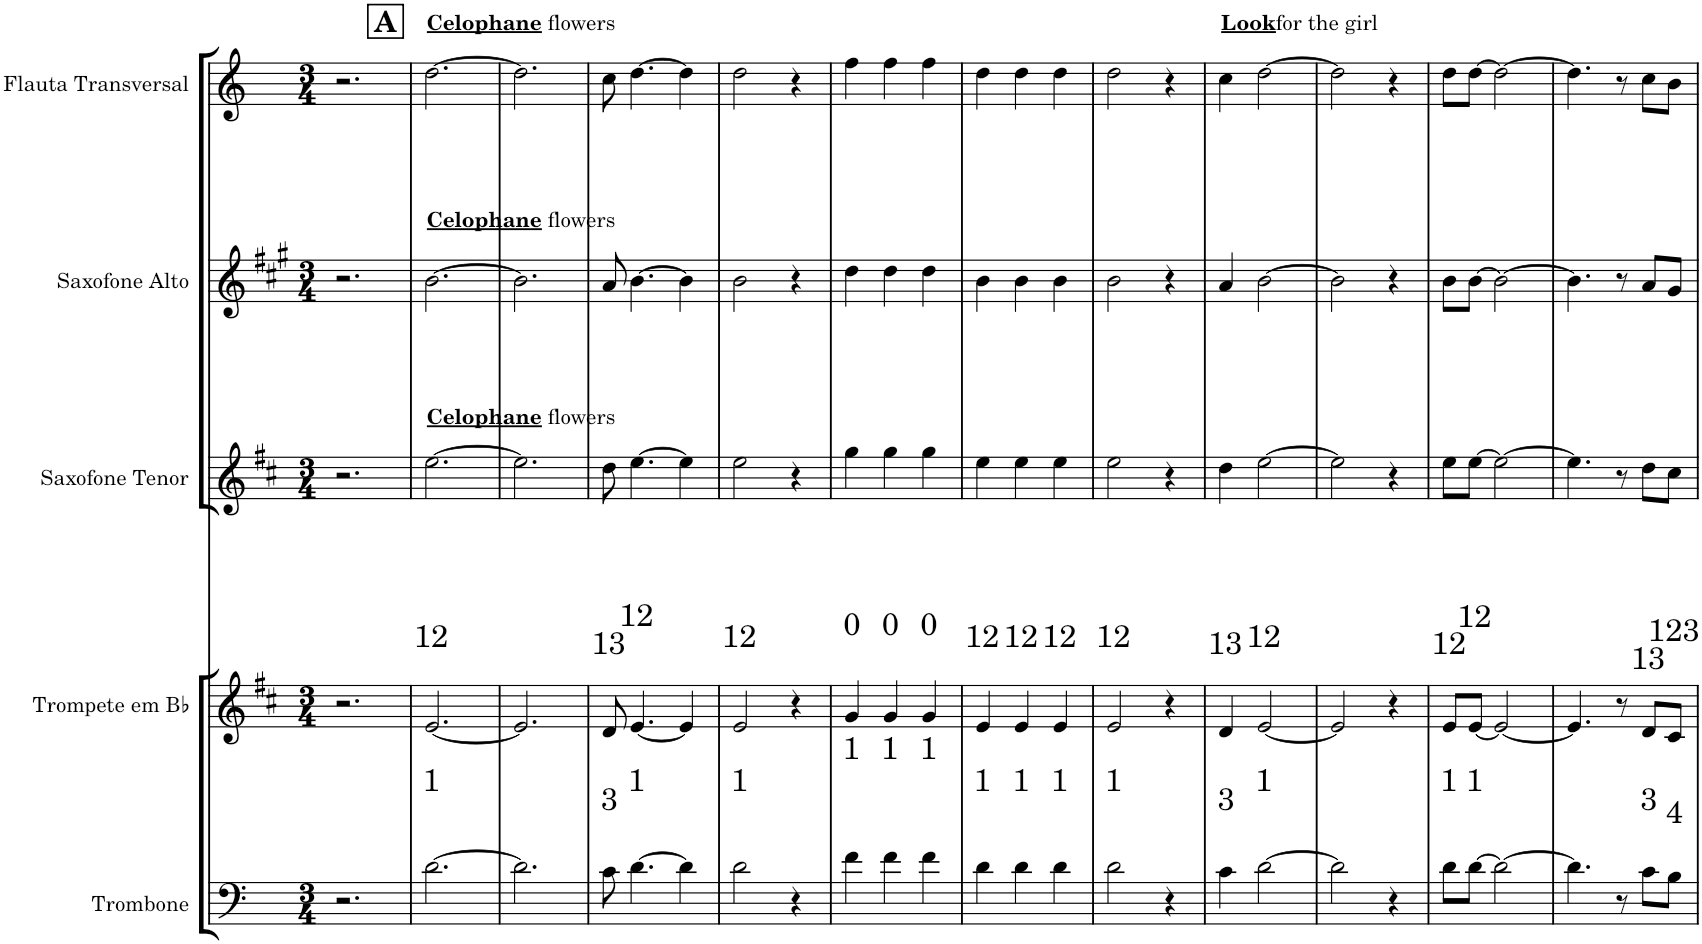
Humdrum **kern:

**kern	**kern	**kern	**kern	**kern
*part5	*part4	*part3	*part2	*part1
*staff5	*staff4	*staff3	*staff2	*staff1
*I"Trombone	*I"Trompete em Bb	*I"Saxofone Tenor	*I"Saxofone Alto	*I"Flauta Transversal
*I'Tbn.	*I'Tpt. em Bb	*I'Sax. Tn.	*	*I'Fl.
*clefF4	*clefG2	*clefG2	*clefG2	*clefG2
*	*Trd1c2	*Trd8c14	*Trd5c9	*
*k[]	*k[f#c#]	*k[f#c#]	*k[f#c#g#]	*k[]
*M3/4	*M3/4	*M3/4	*M3/4	*M3/4
!!LO:REH:place=s1:a:B:cj:fs=14:t=A:qo=2
=1	=1	=1	=1	=1
2.r	2.r	2.r	2.r	2.r
=2	=2	=2	=2	=2
!	!	!	!	!LO:TX:a:B:t=Celophane
!	!	!	!	!LO:TX:a:t=flowers
!	!	!	!LO:TX:a:B:t=Celophane	!
!	!	!	!LO:TX:a:t=flowers	!
!	!	!LO:TX:a:B:t=Celophane	!	!
!	!	!LO:TX:a:t=flowers	!	!
[2.d\	[2.e/	[2.ee\	[2.b\	[2.dd\
=3	=3	=3	=3	=3
2.d\]	2.e/]	2.ee\]	2.b\]	2.dd\]
=4	=4	=4	=4	=4
8c\	8d/	8dd\	8a/	8cc\
[4.d\	[4.e/	[4.ee\	[4.b\	[4.dd\
4d\]	4e/]	4ee\]	4b\]	4dd\]
=5	=5	=5	=5	=5
2d\	2e/	2ee\	2b\	2dd\
4r	4r	4r	4r	4r
=6	=6	=6	=6	=6
4f\	4g/	4gg\	4dd\	4ff\
4f\	4g/	4gg\	4dd\	4ff\
4f\	4g/	4gg\	4dd\	4ff\
=7	=7	=7	=7	=7
4d\	4e/	4ee\	4b\	4dd\
4d\	4e/	4ee\	4b\	4dd\
4d\	4e/	4ee\	4b\	4dd\
=8	=8	=8	=8	=8
2d\	2e/	2ee\	2b\	2dd\
4r	4r	4r	4r	4r
=9	=9	=9	=9	=9
!	!	!	!	!LO:TX:a:B:t=Look
!	!	!	!	!LO:TX:a:t=for the girl
4c\	4d/	4dd\	4a/	4cc\
[2d\	[2e/	[2ee\	[2b\	[2dd\
=10	=10	=10	=10	=10
2d\]	2e/]	2ee\]	2b\]	2dd\]
4r	4r	4r	4r	4r
=11	=11	=11	=11	=11
8d\L	8e/L	8ee\L	8b\L	8dd\L
[8d\J	[8e/J	[8ee\J	[8b\J	[8dd\J
2d\_	2e/_	2ee\_	2b\_	2dd\_
=12	=12	=12	=12	=12
4.d\]	4.e/]	4.ee\]	4.b\]	4.dd\]
8r	8r	8r	8r	8r
8c\L	8d/L	8dd\L	8a/L	8cc\L
8B\J	8c#/J	8cc#\J	8g#/J	8b\J
=	=	=	=	=
*-	*-	*-	*-	*-
